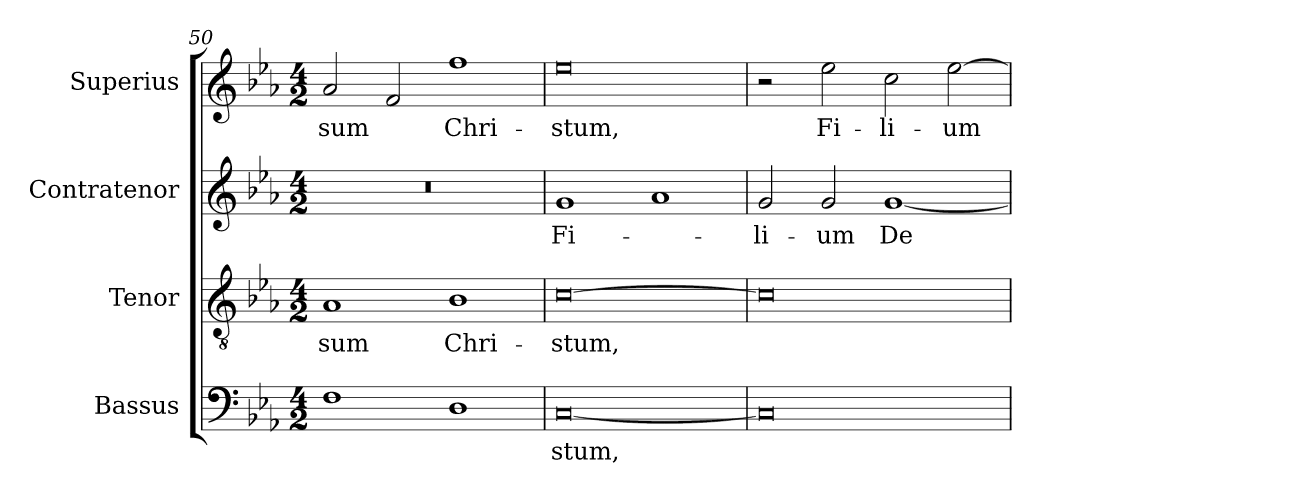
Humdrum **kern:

**kern	**text	**kern	**text	**kern	**text	**kern	**text
*part4	*part4	*part3	*part3	*part2	*part2	*part1	*part1
*staff4	*staff4	*staff3	*staff3	*staff2	*staff2	*staff1	*staff1
*I"Bassus	*	*I"Tenor	*	*I"Contratenor	*	*I"Superius	*
*I'B.	*	*I'T.	*	*	*	*	*
*clefF4	*	*clefGv2	*	*clefG2	*	*clefG2	*
*	*	*ITrd7c12	*	*ITrd7c12	*	*	*
*k[b-e-a-]	*	*k[b-e-a-]	*	*k[b-e-a-]	*	*k[b-e-a-]	*
*E-:	*	*E-:	*	*E-:	*	*E-:	*
*M4/2	*	*M4/2	*	*M4/2	*	*M4/2	*
=50	=50	=50	=50	=50	=50	=50	=50
!	!	!	!LO:LY:b:color=#000000	!LO:N:vis=1	!	!	!
!	!	!	!	!	!	!	!LO:LY:b:color=#000000
1Fi	.	1AA-i	-sum	0r	.	2a-i/	-sum
.	.	.	.	.	.	2fi/	.
!	!	!	!LO:LY:b:color=#000000	!	!	!	!
!	!	!	!	!	!	!	!LO:LY:b:color=#000000
1Di	.	1BB-i	Chri-	.	.	1ffi	Chri-
=51	=51	=51	=51	=51	=51	=51	=51
!	!LO:LY:b:color=#000000	!	!	!	!	!	!
!	!	!	!LO:LY:b:color=#000000	!	!	!	!
!	!	!	!	!	!LO:LY:b:color=#000000	!	!
!	!	!	!	!	!	!	!LO:LY:b:color=#000000
[<0Ci	-stum,	[>0Ci	-stum,	1Gi	Fi-	0ee-i	-stum,
.	.	.	.	1A-i	.	.	.
!!LO:PB:g=z
=52	=52	=52	=52	=52	=52	=52	=52
!	!	!	!	!	!LO:LY:b:color=#000000	!	!
0Ci]	.	0Ci]	.	2Gi/	-li-	2r	.
!	!	!	!	!	!LO:LY:b:color=#000000	!	!
!	!	!	!	!	!	!	!LO:LY:b:color=#000000
.	.	.	.	2Gi/	-um	2ee-i\	Fi-
!	!	!	!	!	!LO:LY:b:color=#000000	!	!
!	!	!	!	!	!	!	!LO:LY:b:color=#000000
.	.	.	.	[<1Gi	De-	2cci\	-li-
!	!	!	!	!	!	!	!LO:LY:b:color=#000000
.	.	.	.	.	.	[>2ee-i\	-um
=	=	=	=	=	=	=	=
*-	*-	*-	*-	*-	*-	*-	*-
